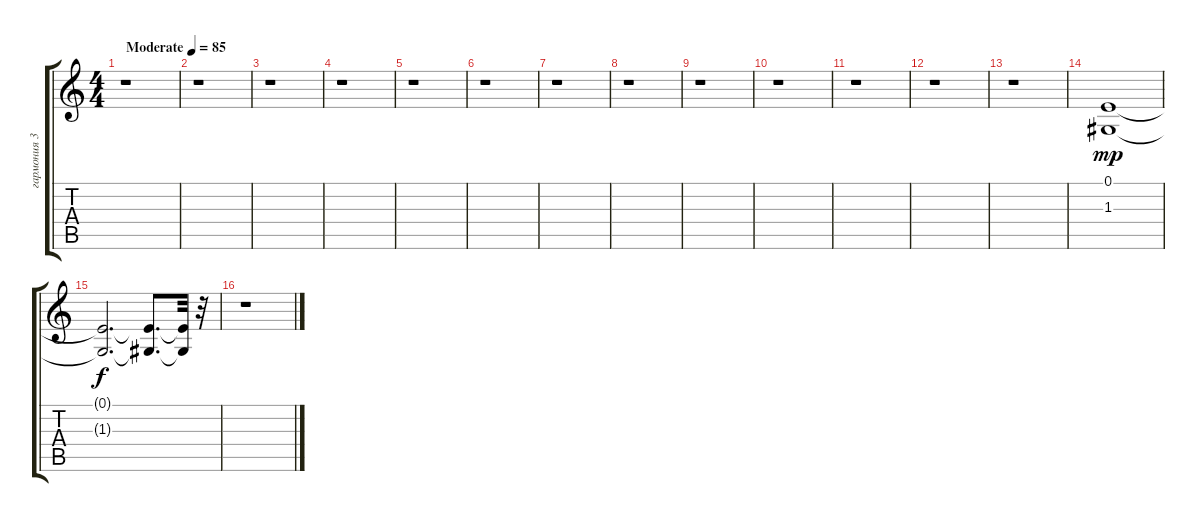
\track ("гармония 3" "гармония 3") {instrument pad2warm}
\staff {score tabs}
\tuning (E4 B3 G3 D3 A2 E2) {hide}
\ts (4 4)
\tempo (85 "Moderate")
\clef g2
\ks c
r.1{dy mp instrument pad2warm} |
r.1 |
r.1 |
r.1 |
r.1 |
r.1 |
r.1 |
r.1 |
r.1 |
r.1 |
r.1 |
r.1 |
r.1 |
(0.1 1.3).1 |
(0.1{t} 1.3{t}).2{d dy f} (0.1{t} 1.3{t}).8{d} (0.1{t} 1.3{t}).32 r.32 |
r.1
